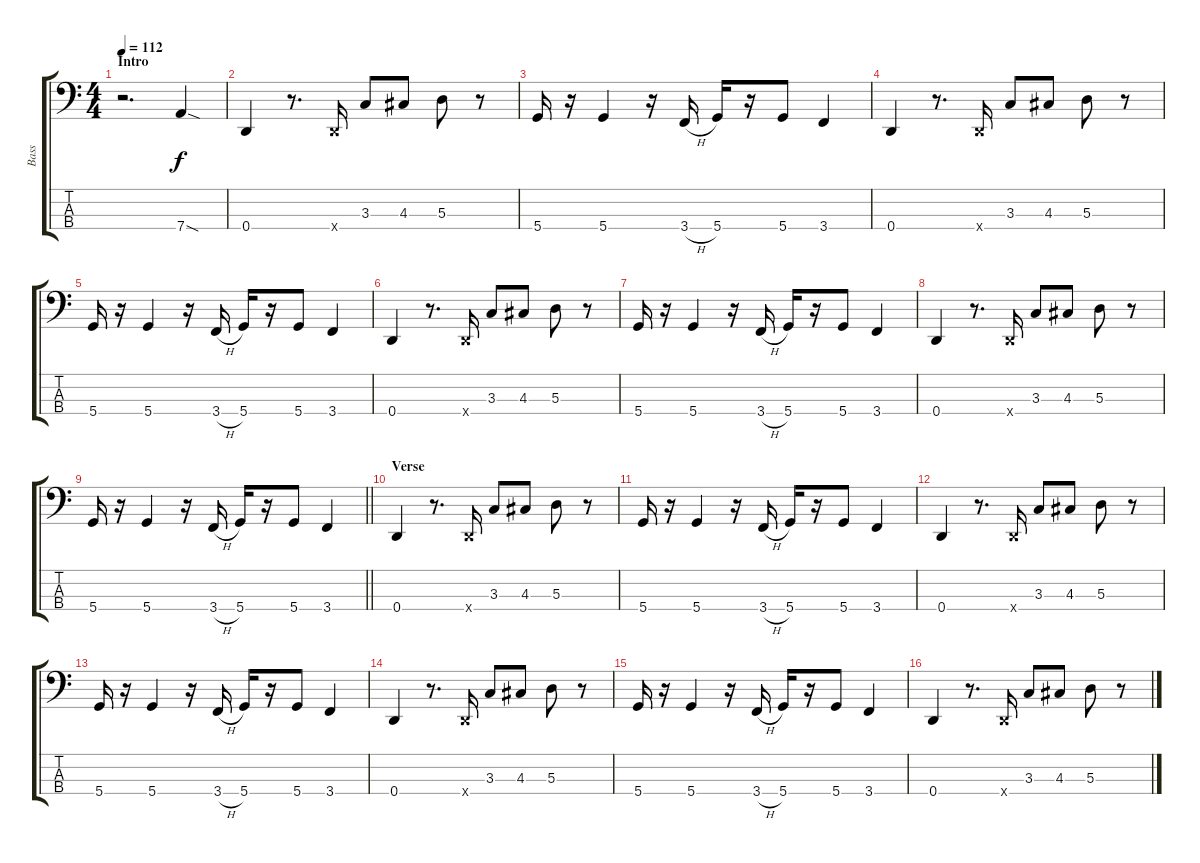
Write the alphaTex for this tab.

\track ("Bass" "Bass") {instrument slapbass1}
\staff {score tabs}
\tuning (G2 D2 A1 D1) {hide}
\ts (4 4)
\section ("" "Intro")
\tempo 112
\clef f4
\ks c
r.2{d dy f instrument slapbass1} 7.4{sod}.4 |
0.4.4 r.8{d} 0.4{x}.16 3.3.8 4.3.8 5.3.8 r.8 |
5.4.16 r.16 5.4.4 r.16 3.4{h}.16 5.4.16 r.16 5.4.8 3.4.4 |
0.4.4 r.8{d} 0.4{x}.16 3.3.8 4.3.8 5.3.8 r.8 |
5.4.16 r.16 5.4.4 r.16 3.4{h}.16 5.4.16 r.16 5.4.8 3.4.4 |
0.4.4 r.8{d} 0.4{x}.16 3.3.8 4.3.8 5.3.8 r.8 |
5.4.16 r.16 5.4.4 r.16 3.4{h}.16 5.4.16 r.16 5.4.8 3.4.4 |
0.4.4 r.8{d} 0.4{x}.16 3.3.8 4.3.8 5.3.8 r.8 |
\barLineRight lightlight
5.4.16 r.16 5.4.4 r.16 3.4{h}.16 5.4.16 r.16 5.4.8 3.4.4 |
\section ("" "Verse")
0.4.4 r.8{d} 0.4{x}.16 3.3.8 4.3.8 5.3.8 r.8 |
5.4.16 r.16 5.4.4 r.16 3.4{h}.16 5.4.16 r.16 5.4.8 3.4.4 |
0.4.4 r.8{d} 0.4{x}.16 3.3.8 4.3.8 5.3.8 r.8 |
5.4.16 r.16 5.4.4 r.16 3.4{h}.16 5.4.16 r.16 5.4.8 3.4.4 |
0.4.4 r.8{d} 0.4{x}.16 3.3.8 4.3.8 5.3.8 r.8 |
5.4.16 r.16 5.4.4 r.16 3.4{h}.16 5.4.16 r.16 5.4.8 3.4.4 |
0.4.4 r.8{d} 0.4{x}.16 3.3.8 4.3.8 5.3.8 r.8
